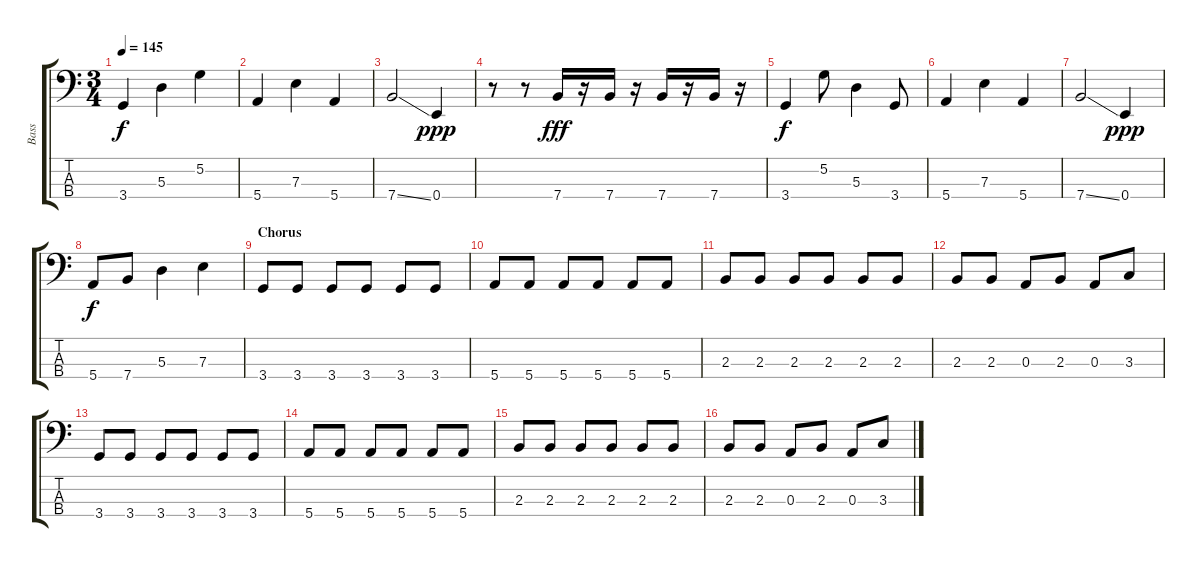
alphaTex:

\track ("Bass" "Bass") {instrument electricbassfinger}
\staff {score tabs}
\tuning (G2 D2 A1 E1) {hide}
\ts (3 4)
\tempo 145
\clef f4
\ks c
3.4.4{dy f} 5.3.4 5.2.4 |
5.4.4 7.3.4 5.4.4 |
7.4{ss}.2 0.4.4{dy ppp} |
r.8 r.8 7.4.16{dy fff} r.16 7.4.16 r.16 7.4.16 r.16 7.4.16 r.16 |
3.4.4{dy f} 5.2.8 5.3.4 3.4.8 |
5.4.4 7.3.4 5.4.4 |
7.4{ss}.2 0.4.4{dy ppp} |
5.4.8{dy f} 7.4.8 5.3.4 7.3.4 |
\section ("" "Chorus")
3.4.8 3.4.8 3.4.8 3.4.8 3.4.8 3.4.8 |
5.4.8 5.4.8 5.4.8 5.4.8 5.4.8 5.4.8 |
2.3.8 2.3.8 2.3.8 2.3.8 2.3.8 2.3.8 |
2.3.8 2.3.8 0.3.8 2.3.8 0.3.8 3.3.8 |
3.4.8 3.4.8 3.4.8 3.4.8 3.4.8 3.4.8 |
5.4.8 5.4.8 5.4.8 5.4.8 5.4.8 5.4.8 |
2.3.8 2.3.8 2.3.8 2.3.8 2.3.8 2.3.8 |
2.3.8 2.3.8 0.3.8 2.3.8 0.3.8 3.3.8
